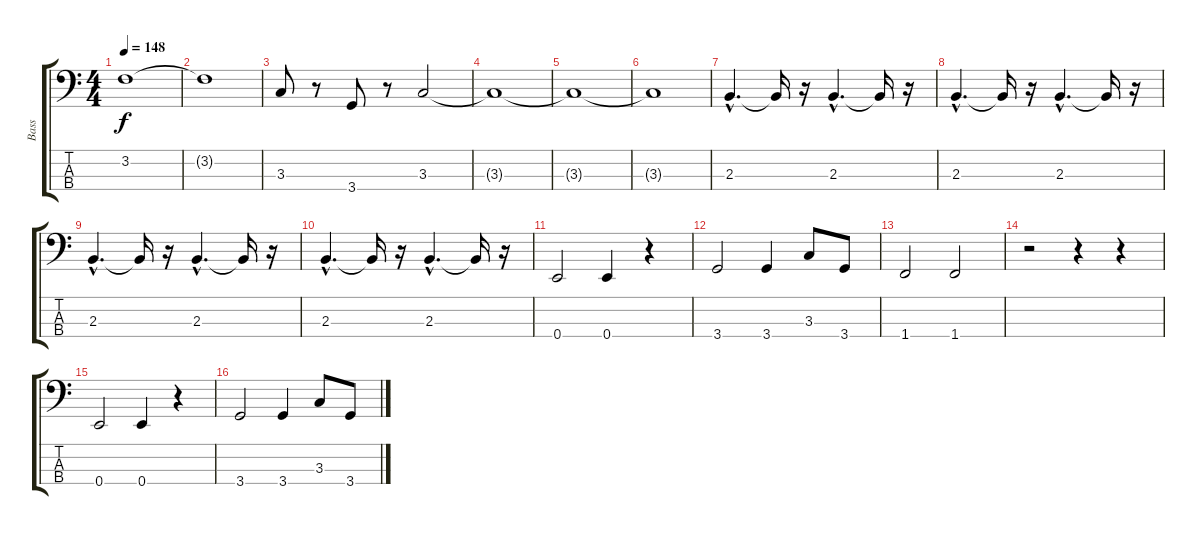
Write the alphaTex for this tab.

\track ("Bass" "Bass") {instrument fretlessbass}
\staff {score tabs}
\tuning (G2 D2 A1 E1) {hide}
\ts (4 4)
\tempo 148
\clef f4
\ks c
3.2{t}.1{dy f} |
3.2{t}.1 |
3.3.8 r.8 3.4.8 r.8 3.3.2 |
3.3{t}.1 |
3.3{t}.1 |
3.3{t}.1 |
2.3{hac}.4{d} 2.3{t}.16 r.16 2.3{hac}.4{d} 2.3{t}.16 r.16 |
2.3{hac}.4{d} 2.3{t}.16 r.16 2.3{hac}.4{d} 2.3{t}.16 r.16 |
2.3{hac}.4{d} 2.3{t}.16 r.16 2.3{hac}.4{d} 2.3{t}.16 r.16 |
2.3{hac}.4{d} 2.3{t}.16 r.16 2.3{hac}.4{d} 2.3{t}.16 r.16 |
0.4.2{volume 12} 0.4.4 r.4 |
3.4.2 3.4.4 3.3.8 3.4.8 |
1.4.2 1.4.2 |
r.2 r.4 r.4 |
0.4.2 0.4.4 r.4 |
3.4.2 3.4.4 3.3.8 3.4.8
